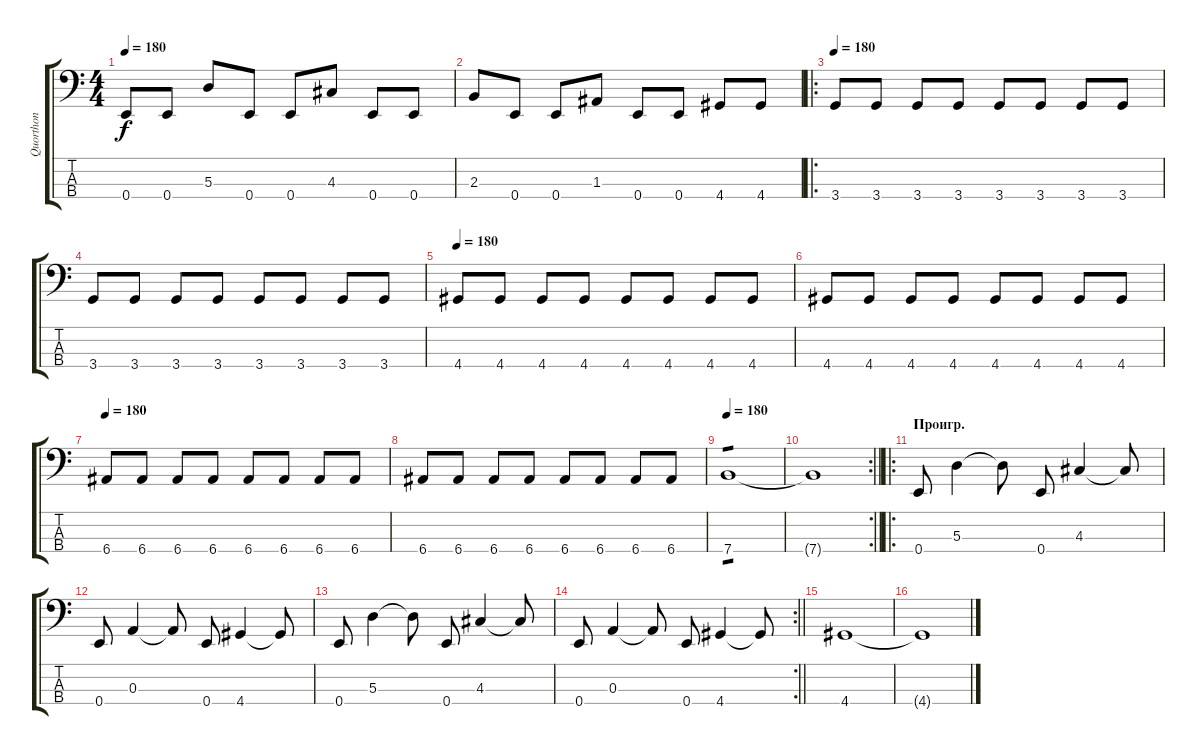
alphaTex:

\track ("Quorthon" "Quorthon") {instrument electricbasspick}
\staff {score tabs}
\tuning (G2 D2 A1 E1) {hide}
\ts (4 4)
\tempo 180
\clef f4
\ks c
0.4.8{dy f} 0.4.8 5.3.8 0.4.8 0.4.8 4.3.8 0.4.8 0.4.8 |
2.3.8 0.4.8 0.4.8 1.3.8 0.4.8 0.4.8 4.4.8 4.4.8 |
\ro
\tempo 180
3.4.8 3.4.8 3.4.8 3.4.8 3.4.8 3.4.8 3.4.8 3.4.8 |
3.4.8 3.4.8 3.4.8 3.4.8 3.4.8 3.4.8 3.4.8 3.4.8 |
\tempo 180
4.4.8 4.4.8 4.4.8 4.4.8 4.4.8 4.4.8 4.4.8 4.4.8 |
4.4.8 4.4.8 4.4.8 4.4.8 4.4.8 4.4.8 4.4.8 4.4.8 |
\tempo 180
6.4.8 6.4.8 6.4.8 6.4.8 6.4.8 6.4.8 6.4.8 6.4.8 |
6.4.8 6.4.8 6.4.8 6.4.8 6.4.8 6.4.8 6.4.8 6.4.8 |
\tempo 180
7.4.1{tp 1} |
\rc 2
\barLineRight lightlight
7.4{t}.1 |
\ro
\section ("" "Проигр.")
0.4.8 5.3.4 5.3{t}.8 0.4.8 4.3.4 4.3{t}.8 |
0.4.8 0.3.4 0.3{t}.8 0.4.8 4.4.4 4.4{t}.8 |
0.4.8 5.3.4 5.3{t}.8 0.4.8 4.3.4 4.3{t}.8 |
\rc 2
\barLineRight lightlight
0.4.8 0.3.4 0.3{t}.8 0.4.8 4.4.4 4.4{t}.8 |
4.4.1 |
4.4{t}.1
